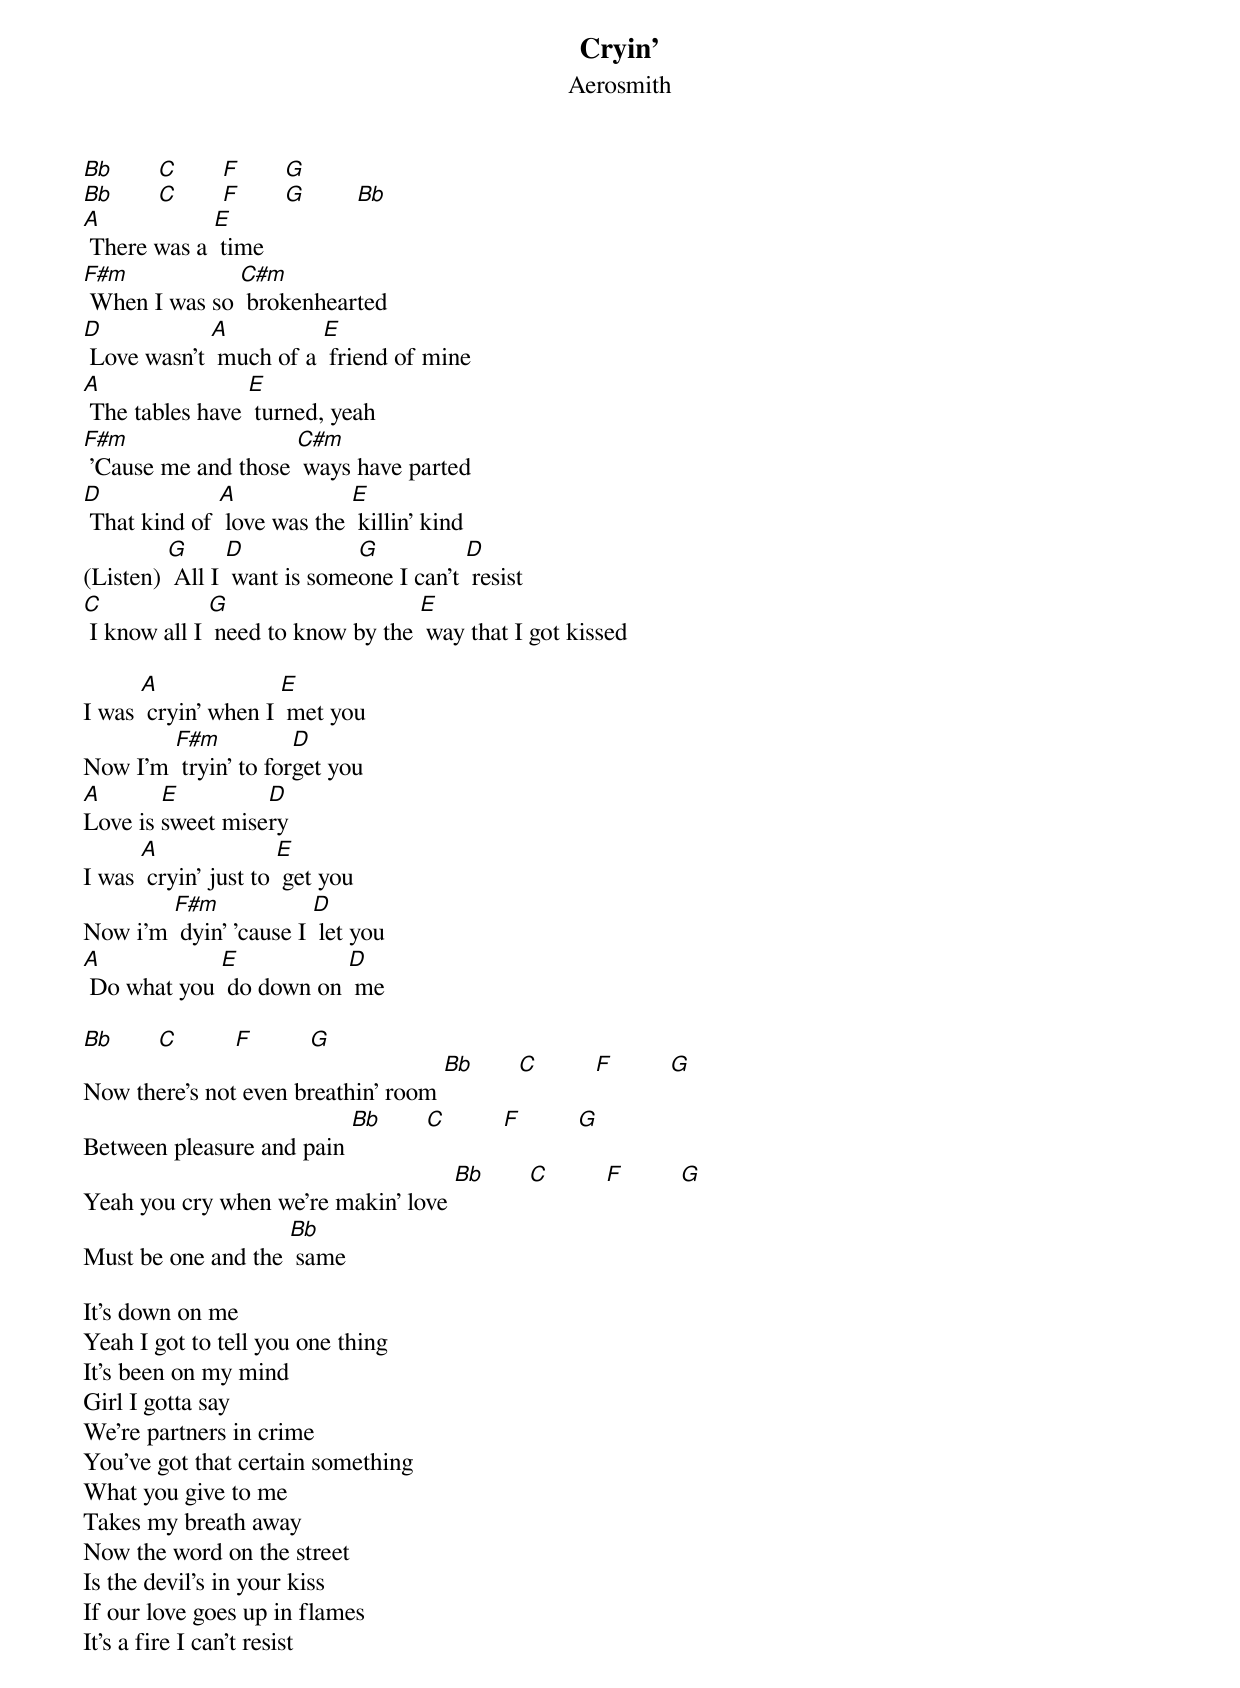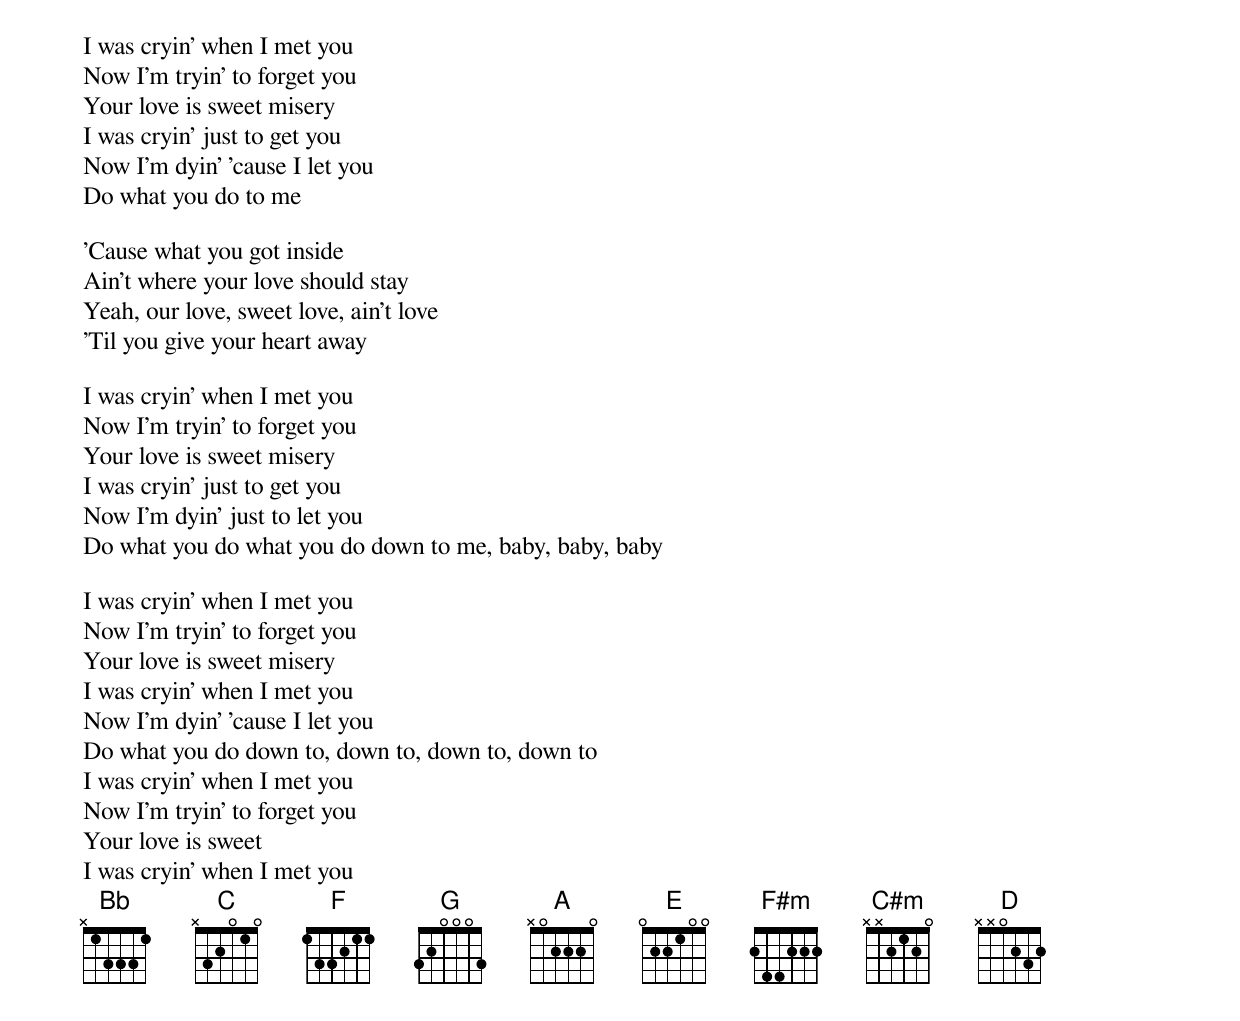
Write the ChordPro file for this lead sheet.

{t:Cryin'}
{st:Aerosmith}

[Bb]       [C]       [F]       [G]
[Bb]       [C]       [F]       [G]        [Bb]
[A] There was a [E] time
[F#m] When I was so [C#m] brokenhearted
[D] Love wasn't [A] much of a [E] friend of mine
[A] The tables have [E] turned, yeah
[F#m] 'Cause me and those [C#m] ways have parted
[D] That kind of [A] love was the [E] killin' kind
(Listen) [G] All I [D] want is some[G]one I can't [D] resist
[C] I know all I [G] need to know by the [E] way that I got kissed

I was [A] cryin' when I [E] met you
Now I'm [F#m] tryin' to for[D]get you
[A]Love is [E]sweet mise[D]ry
I was [A] cryin' just to [E] get you
Now i'm [F#m] dyin' 'cause I [D] let you
[A] Do what you [E] do down on [D] me

[Bb]       [C]         [F]         [G]
Now there's not even breathin' room [Bb]       [C]         [F]         [G]
Between pleasure and pain [Bb]       [C]         [F]         [G]
Yeah you cry when we're makin' love [Bb]       [C]         [F]         [G]
Must be one and the [Bb] same

It's down on me
Yeah I got to tell you one thing
It's been on my mind
Girl I gotta say
We're partners in crime
You've got that certain something
What you give to me
Takes my breath away
Now the word on the street
Is the devil's in your kiss
If our love goes up in flames
It's a fire I can't resist

I was cryin' when I met you
Now I'm tryin' to forget you
Your love is sweet misery
I was cryin' just to get you
Now I'm dyin' 'cause I let you
Do what you do to me

'Cause what you got inside
Ain't where your love should stay
Yeah, our love, sweet love, ain't love
'Til you give your heart away

I was cryin' when I met you
Now I'm tryin' to forget you
Your love is sweet misery
I was cryin' just to get you
Now I'm dyin' just to let you
Do what you do what you do down to me, baby, baby, baby

I was cryin' when I met you
Now I'm tryin' to forget you
Your love is sweet misery
I was cryin' when I met you
Now I'm dyin' 'cause I let you
Do what you do down to, down to, down to, down to
I was cryin' when I met you
Now I'm tryin' to forget you
Your love is sweet
I was cryin' when I met you
